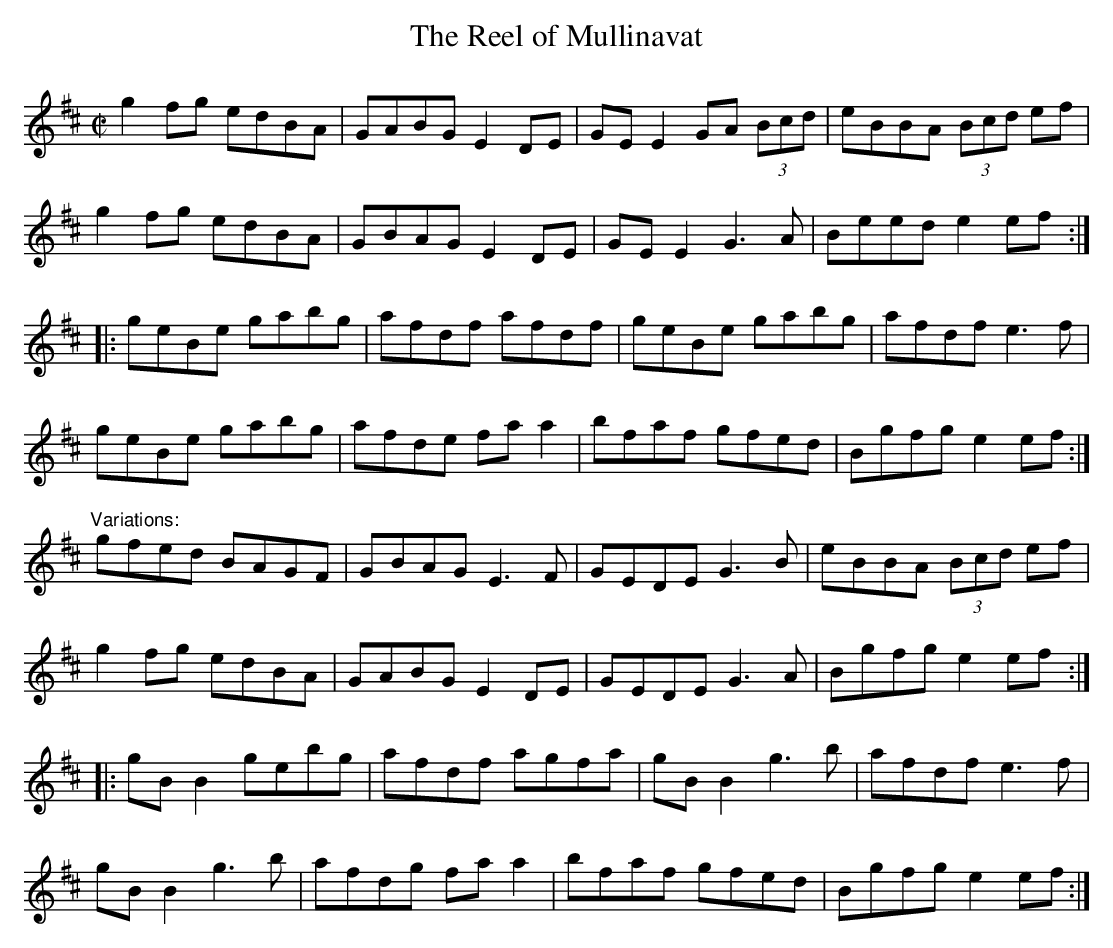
X:1
T:Reel of Mullinavat, The
M:C|
K:Edor
g2fg edBA|GABG E2DE|GEE2 GA (3Bcd|eBBA (3Bcd ef|
g2fg edBA|GBAG E2DE|GEE2 G3A|Beed e2ef:|
|:geBe gabg|afdf afdf|geBe gabg|afdf e3f|
geBe gabg|afde faa2|bfaf gfed|Bgfg e2ef:|
"Variations:"
gfed BAGF|GBAG E3F|GEDE G3B|eBBA (3Bcd ef|
g2fg edBA|GABG E2DE|GEDE G3A|Bgfg e2ef:|
|:gBB2 gebg|afdf agfa|gBB2 g3b|afdf e3f|
gBB2 g3b|afdg faa2|bfaf gfed|Bgfg e2ef:|
